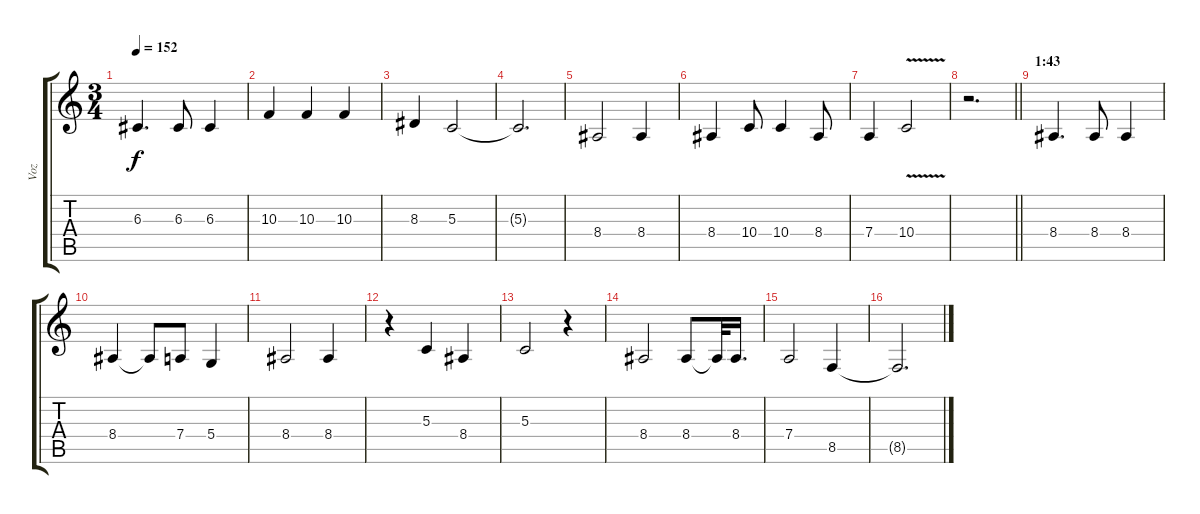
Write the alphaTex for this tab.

\track ("Voz" "Voz") {instrument baritonesax}
\staff {score tabs}
\tuning (E4 B3 G3 D3 A2 E2) {hide}
\ts (3 4)
\tempo 152
\clef g2
\ks c
6.3.4{d dy f} 6.3.8 6.3.4 |
10.3.4 10.3.4 10.3.4 |
8.3.4 5.3.2 |
5.3{t}.2{d} |
8.4.2 8.4.4 |
8.4.4 10.4.8 10.4.4 8.4.8 |
7.4.4 10.4{v}.2 |
\barLineRight lightlight
r.2{d} |
\section ("" "1:43")
8.4.4{d} 8.4.8 8.4.4 |
8.4.4 8.4{t}.8 7.4.8 5.4.4 |
8.4.2 8.4.4 |
r.4 5.3.4 8.4.4 |
5.3.2 r.4 |
8.4.2 8.4.8 8.4{t}.32 8.4.16{d} |
7.4.2 8.5.4 |
8.5{t}.2{d}
